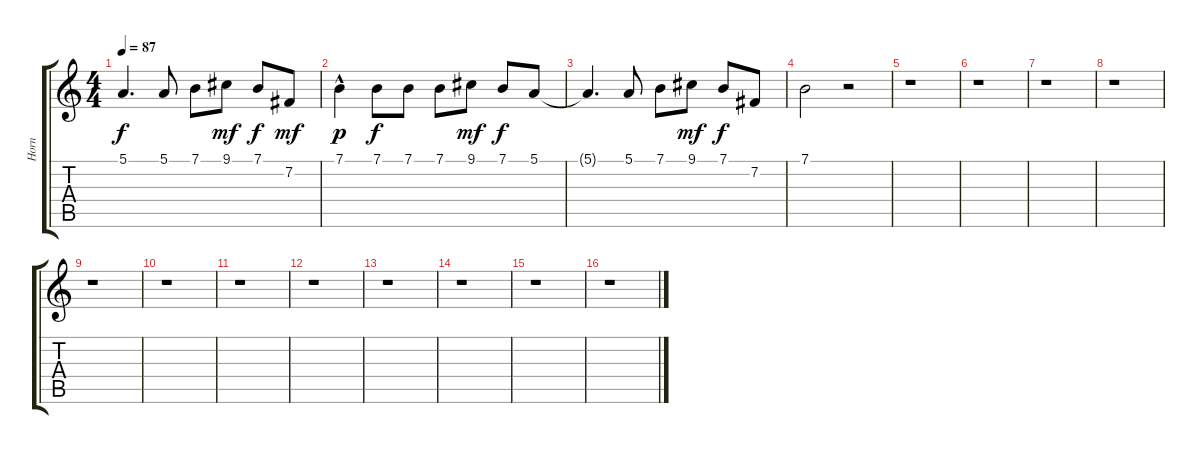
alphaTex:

\track ("Horn" "Horn") {instrument englishhorn}
\staff {score tabs}
\tuning (E4 B3 G3 D3 A2 E2) {hide}
\ts (4 4)
\tempo 87
\clef g2
\ks c
5.1{t}.4{d dy f} 5.1.8 7.1.8 9.1.8{dy mf} 7.1.8{dy f} 7.2.8{dy mf} |
7.1{hac}.4{dy p} 7.1.8{dy f} 7.1.8 7.1.8 9.1.8{dy mf} 7.1.8{dy f} 5.1.8 |
5.1{t}.4{d} 5.1.8 7.1.8 9.1.8{dy mf} 7.1.8{dy f} 7.2.8 |
7.1.2 r.2 |
r.1 |
r.1 |
r.1 |
r.1 |
r.1 |
r.1 |
r.1 |
r.1 |
r.1 |
r.1 |
r.1 |
r.1
